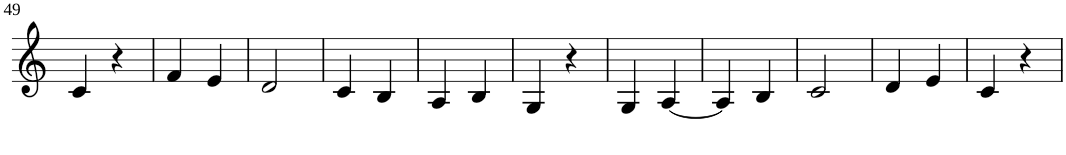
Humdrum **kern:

**kern
*part1
*staff1
*I"Violin
!!LO:PB:g=z
*clefG2
*k[]
*M2/4
=49
4c/
4r
=50
4f/
4e/
=51
2d/
=52
4c/
4B/
=53
4A/
4B/
=54
4G/
4r
=55
4G/
[4A/
=56
4A/]
4B/
=57
2c/
=58
4d/
4e/
=59
4c/
4r
=
*-
